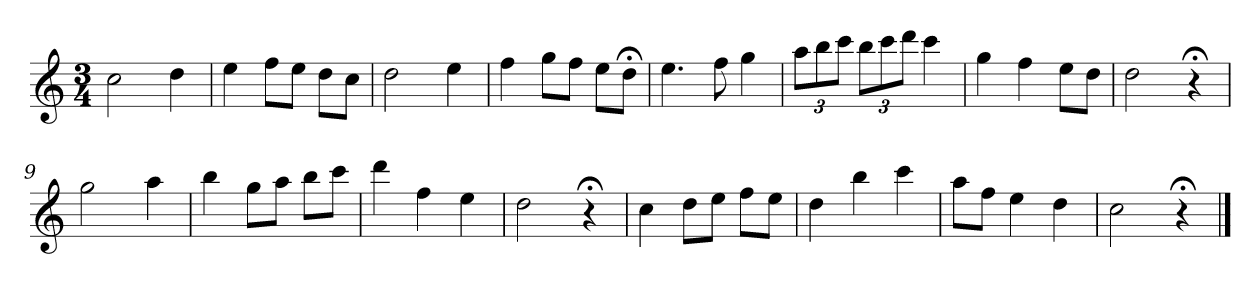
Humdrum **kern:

**kern
*part1
*staff1
*k[]
*C:
*M3/4
*MM120
=1
2cc
4dd
=2
4ee
8ffL
8eeJ
8ddL
8ccJ
=3
2dd
4ee
=4
4ff
8ggL
8ffJ
8eeL
8dd;<J
=5
4.ee
8ff
4gg
=6
12aaL
12bb
12cccJ
12bbL
12ccc
12dddJ
4ccc
=7
4gg
4ff
8eeL
8ddJ
=8
2dd
4r;<
=9
2gg
4aa
=10
4bb
8ggL
8aaJ
8bbL
8cccJ
=11
4ddd
4ff
4ee
=12
2dd
4r;<
=13
4cc
8ddL
8eeJ
8ffL
8eeJ
=14
4dd
4bb
4ccc
=15
8aaL
8ffJ
4ee
4dd
=16
2cc
4r;<
==
*-
